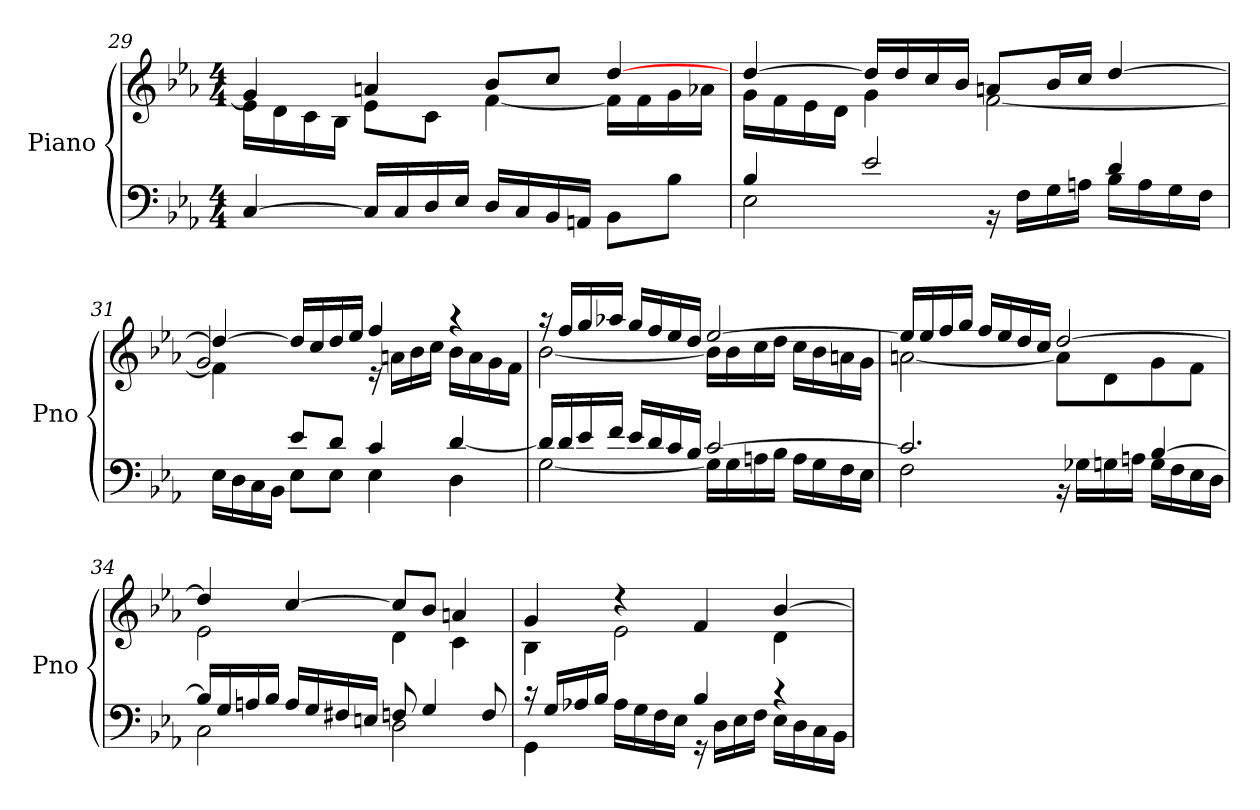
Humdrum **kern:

**kern	**kern
*part1	*part1
*staff2	*staff1
*I"Piano	*
*I'Pno	*
!!LO:LB:g=z
*clefF4	*clefG2
*k[b-e-a-]	*k[b-e-a-]
*E-:	*E-:
*M4/4	*M4/4
=29	=29
*^	*^
[4C/	1ryy	4g/]	16e-LL
.	.	.	16d\
.	.	.	16c\
.	.	.	16B-\JJ
16CLL]	.	4an/	8e-L
16C/	.	.	.
16D/	.	.	8c\J
16E-/JJ	.	.	.
16DLL	.	8b-L	[4f\
16C/	.	.	.
16BB-/	.	8cc/J	.
16AAn/JJ	.	.	.
8BB-\L	.	[4dd/	16f\LL]
.	.	.	16f\
8B-\J	.	.	16g\
.	.	.	16a-X\JJ
=30	=30	=30	=30
4B-/	2E-\	[4dd/	16g\LL
.	.	.	16f\
.	.	.	16e-\
.	.	.	16d\JJ
2e-/	.	16ddLL]	4g\
.	.	16dd/	.
.	.	16cc/	.
.	.	16b-/JJ	.
.	16r	8an/L	[2f\
.	16FLL	.	.
.	16G\	16b-/L	.
.	16An\JJ	16cc/JJ	.
4d/	16B-LL	[4dd/	.
.	16A\	.	.
.	16G\	.	.
.	16F\JJ	.	.
=31	=31	=31	=31
*	*^	*	*^
4ryy	2ryy	16E-\LL	4dd/_	4f\]	2g/
.	.	16D\	.	.	.
.	.	16C\	.	.	.
.	.	16BB-\JJ	.	.	.
8e-/L	.	8E-\L	16ddLL]	4ryy	.
.	.	.	16cc/	.	.
8d/J	.	8E-\J	16dd/	.	.
.	.	.	16ee-/JJ	.	.
2ryy	4c/	4E-\	4ff/	16r	2ryy
.	.	.	.	16an\LL	.
.	.	.	.	16b-\	.
.	.	.	.	16cc\JJ	.
.	[4d/	4D\	4r	16b-\LL	.
.	.	.	.	16a\	.
.	.	.	.	16g\	.
.	.	.	.	16f\JJ	.
*	*v	*v	*	*	*
*	*	*	*v	*v
!!LO:LB:g=z
=32	=32	=32	=32
16dLL]	[2G\	16r	[2b-\
16d	.	16ff/LL	.
16e-	.	16gg/	.
16fJJ	.	16aa-X/JJ	.
16e-LL	.	16gg/LL	.
16d	.	16ff/	.
16c	.	16ee-/	.
16B-JJ	.	16dd/JJ	.
[2c/	16G\LL]	[2ee-/	16b-LL]
.	16G\	.	16b-
.	16An\	.	16cc
.	16B-\JJ	.	16ddJJ
.	16A\LL	.	16cc\LL
.	16G\	.	16b-\
.	16F\	.	16an\
.	16E-\JJ	.	16g\JJ
=33	=33	=33	=33
2.c/]	2F\	16ee-LL]	[2an\
.	.	16ee-	.
.	.	16ff	.
.	.	16ggJJ	.
.	.	16ffLL	.
.	.	16ee-	.
.	.	16dd	.
.	.	16ccJJ	.
.	16r	[2dd/	8aL]
.	16G-X\LL	.	.
.	16Gn\	.	8d
.	16An\JJ	.	.
[4B-/	16G\LL	.	8g
.	16F\	.	.
.	16E-\	.	8fJ
.	16D\JJ	.	.
=34	=34	=34	=34
16B-/LL]	2C\	4dd/]	2e-\
16G/	.	.	.
16An/	.	.	.
16B-/JJ	.	.	.
16ALL	.	[4cc/	.
16G/	.	.	.
16F#X/	.	.	.
16En/JJ	.	.	.
8Fn/	2D\	8cc/L]	4d\
4G/	.	8b-/J	.
.	.	4an/	4c\
8F/	.	.	.
!!LO:LB:g=z	!!
=35	=35	=35	=35
16r	4GG\	4g/	4B-\
16GLL	.	.	.
16A-X	.	.	.
16B-JJ	.	.	.
16A-LL	4ryy	4r	2e-\
16G	.	.	.
16F	.	.	.
16E-JJ	.	.	.
4B-/	16r	4f/	.
.	16D\LL	.	.
.	16E-\	.	.
.	16F\JJ	.	.
4r	16E-\LL	[4b-/	4d\
.	16D\	.	.
.	16C\	.	.
.	16BB-\JJ	.	.
*v	*v	*	*
*	*v	*v
=	=
*-	*-
